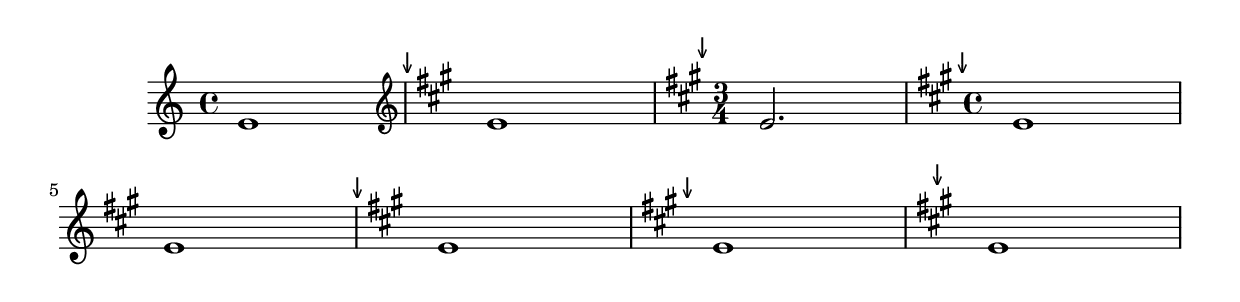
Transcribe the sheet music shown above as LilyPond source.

%% Do not edit this file; it is auto-generated from LSR http://lsr.dsi.unimi.it
%% This file is in the public domain.
\version "2.11.48"

\header {
  lsrtags = "text"

  texidoc = "
If specified, text marks may be aligned with notation objects other
than bar lines.  These objects include @code{ambitus},
@code{breathing-sign}, @code{clef}, @code{custos}, @code{staff-bar},
@code{left-edge}, @code{key-cancellation}, @code{key-signature}, and
@code{time-signature}.



In such cases, text marks will be horizontally centered above the
object. However this can be changed, as demonstrated on the second line
of this example (in a score with multiple staves, this setting should
be done for all the staves).



"
  doctitle = "Aligning marks with various notation objects"
} % begin verbatim
\relative c' {
  e1
  
  % the RehearsalMark will be centered above the Clef
  \override Score.RehearsalMark #'break-align-symbols = #'(clef)
  \key a \major
  \clef treble
  \mark "↓"
  e
  
  % the RehearsalMark will be centered above the TimeSignature
  \override Score.RehearsalMark #'break-align-symbols = #'(time-signature)
  \key a \major
  \clef treble
  \time 3/4
  \mark "↓"
  e2.
  
  % the RehearsalMark will be centered above the KeySignature
  \override Score.RehearsalMark #'break-align-symbols = #'(key-signature)
  \key a \major
  \clef treble
  \time 4/4
  \mark "↓"
  e1

  \break
  e
  
  % the RehearsalMark will be aligned with the left edge of the KeySignature
  \once \override Score.KeySignature #'break-align-anchor-alignment = #LEFT
  \mark "↓"
  \key a \major
  e
  
  % the RehearsalMark will be aligned with the right edge of the KeySignature
  \once \override Score.KeySignature #'break-align-anchor-alignment = #RIGHT
  \key a \major
  \mark "↓"
  e
  
  % the RehearsalMark will be aligned with the left edge of the KeySignature
  % and then shifted right by 1 unit.
  \once \override Score.KeySignature #'break-align-anchor = #1
  \key a \major
  \mark "↓"
  e1
}
